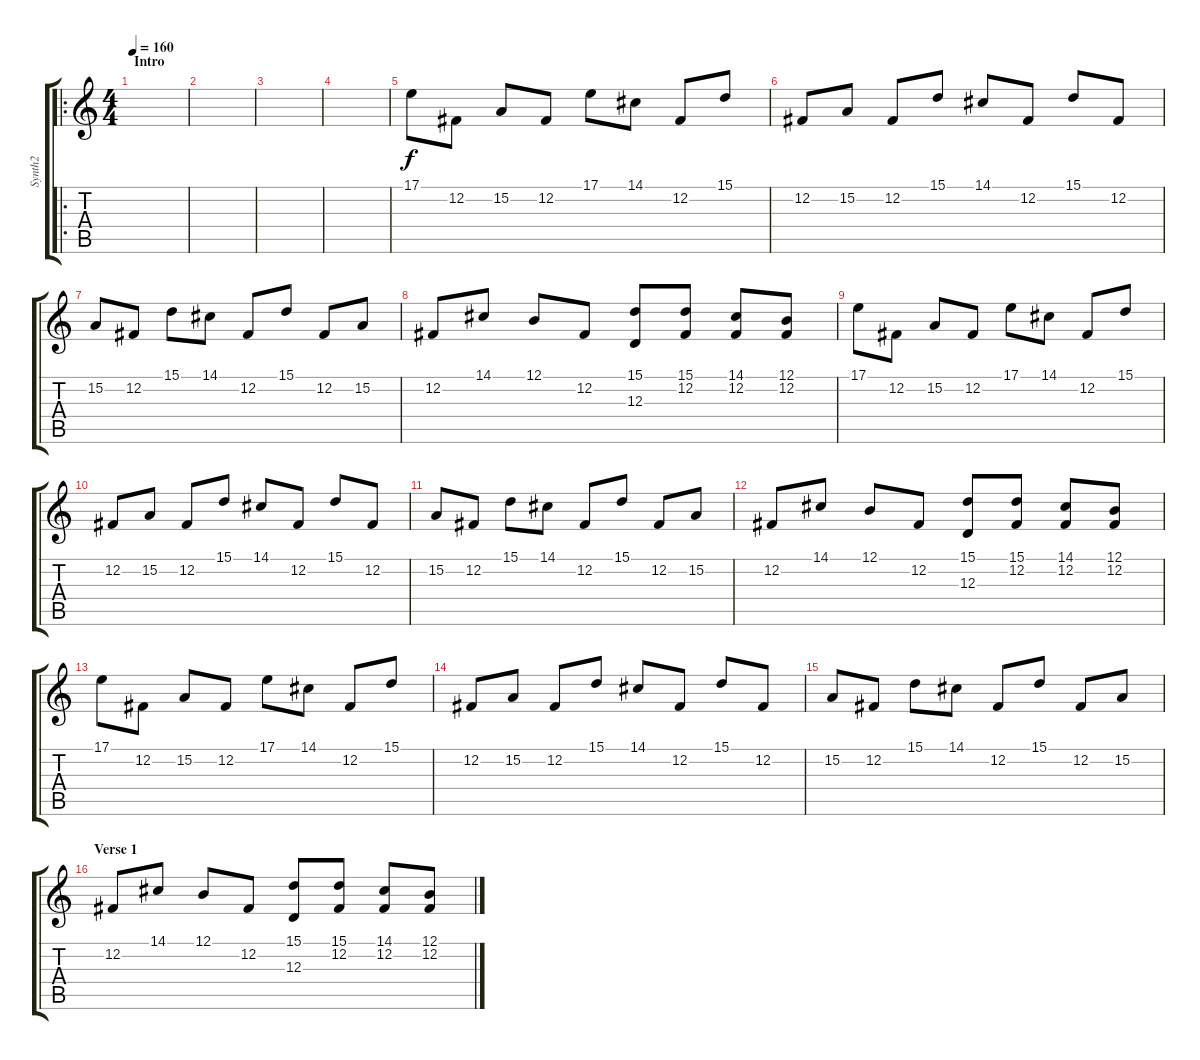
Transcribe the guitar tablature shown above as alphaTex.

\track ("Synth2" "Synth2") {instrument synthstrings2}
\staff {score tabs}
\tuning (B3 Gb3 D3 A2 E2 B1) {hide}
\ro
\ts (4 4)
\section ("" "Intro")
\tempo 160
\clef g2
\ks c
|
|
|
|
17.1.8 12.2.8 15.2.8 12.2.8 17.1.8 14.1.8 12.2.8 15.1.8 |
12.2.8 15.2.8 12.2.8 15.1.8 14.1.8 12.2.8 15.1.8 12.2.8 |
15.2.8 12.2.8 15.1.8 14.1.8 12.2.8 15.1.8 12.2.8 15.2.8 |
12.2.8 14.1.8 12.1.8 12.2.8 (15.1 12.3).8 (15.1 12.2).8 (14.1 12.2).8 (12.1 12.2).8 |
17.1.8 12.2.8 15.2.8 12.2.8 17.1.8 14.1.8 12.2.8 15.1.8 |
12.2.8 15.2.8 12.2.8 15.1.8 14.1.8 12.2.8 15.1.8 12.2.8 |
15.2.8 12.2.8 15.1.8 14.1.8 12.2.8 15.1.8 12.2.8 15.2.8 |
12.2.8 14.1.8 12.1.8 12.2.8 (15.1 12.3).8 (15.1 12.2).8 (14.1 12.2).8 (12.1 12.2).8 |
17.1.8 12.2.8 15.2.8 12.2.8 17.1.8 14.1.8 12.2.8 15.1.8 |
12.2.8 15.2.8 12.2.8 15.1.8 14.1.8 12.2.8 15.1.8 12.2.8 |
15.2.8 12.2.8 15.1.8 14.1.8 12.2.8 15.1.8 12.2.8 15.2.8 |
\section ("" "Verse 1")
12.2.8 14.1.8 12.1.8 12.2.8 (15.1 12.3).8 (15.1 12.2).8 (14.1 12.2).8 (12.1 12.2).8
